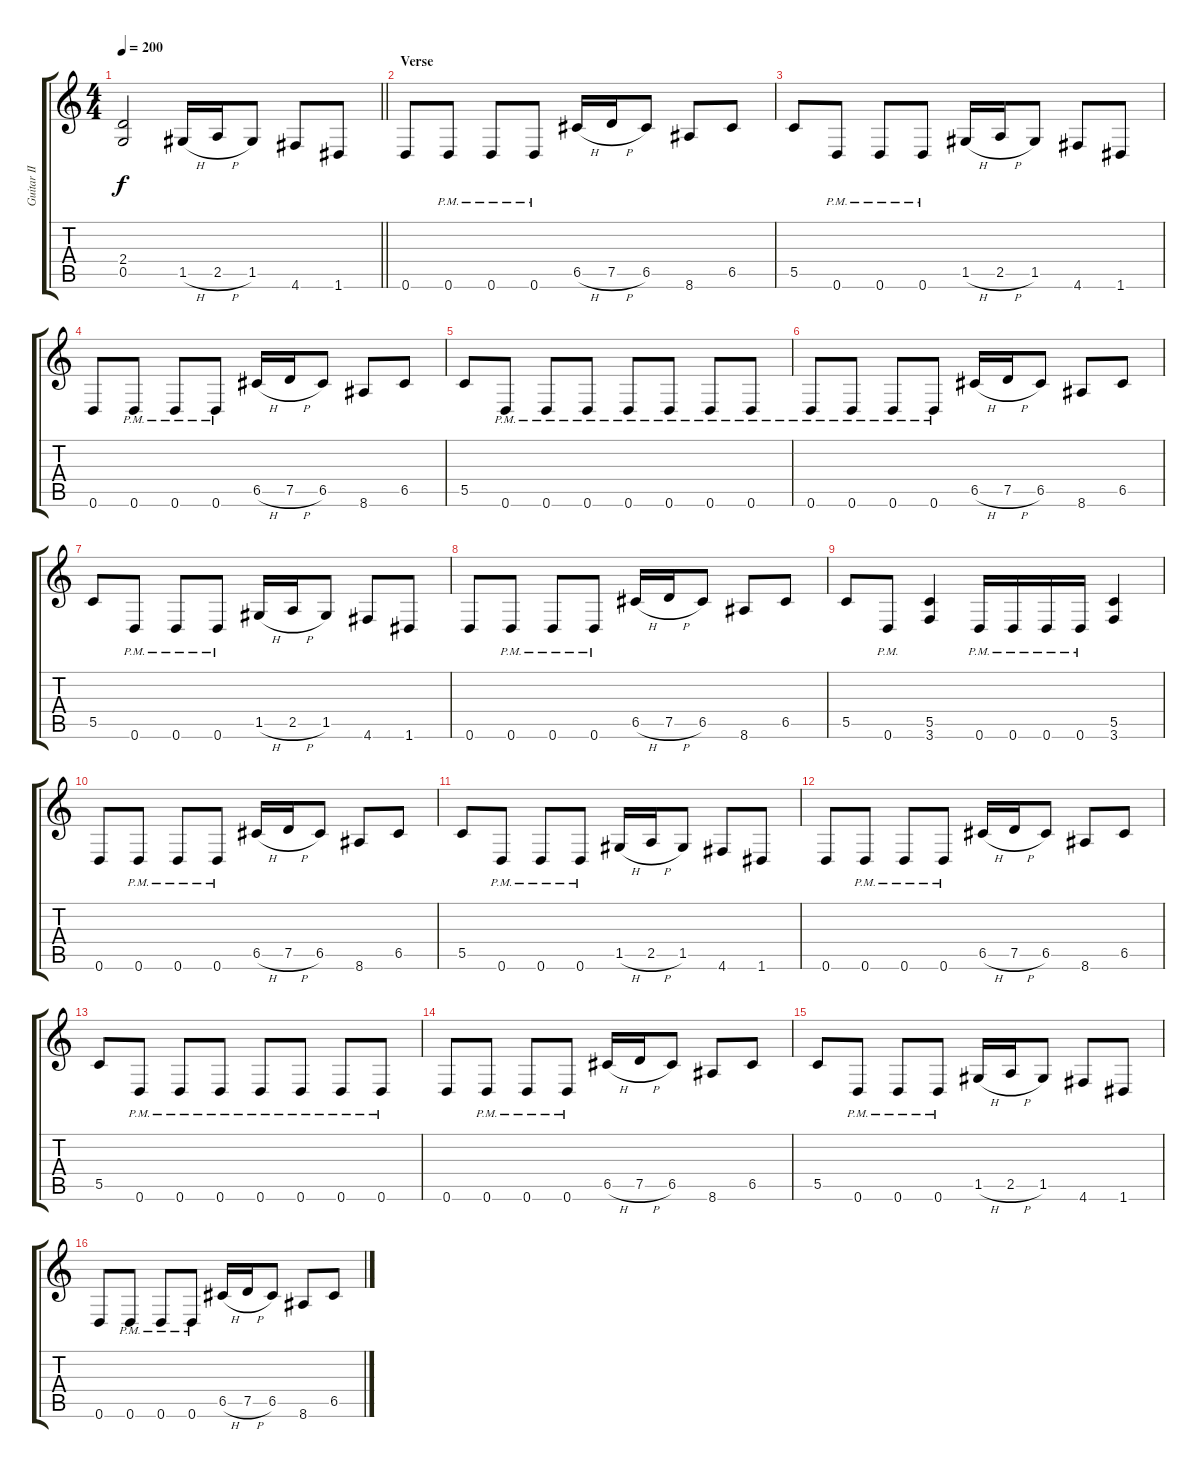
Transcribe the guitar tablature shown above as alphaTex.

\track ("Guitar II" "Guitar II") {instrument distortionguitar}
\staff {score tabs}
\tuning (D4 A3 F3 C3 G2 D2) {hide}
\ts (4 4)
\tempo 200
\clef g2
\barLineRight lightlight
\ks c
(2.4{t} 0.5{t}).2{dy f} 1.5{h}.16 2.5{h}.16 1.5.8 4.6.8 1.6.8 |
\section ("" "Verse")
0.6.8 0.6{pm}.8 0.6{pm}.8 0.6{pm}.8 6.5{h}.16 7.5{h}.16 6.5.8 8.6.8 6.5.8 |
5.5.8 0.6{pm}.8 0.6{pm}.8 0.6{pm}.8 1.5{h}.16 2.5{h}.16 1.5.8 4.6.8 1.6.8 |
0.6.8 0.6{pm}.8 0.6{pm}.8 0.6{pm}.8 6.5{h}.16 7.5{h}.16 6.5.8 8.6.8 6.5.8 |
5.5.8 0.6{pm}.8 0.6{pm}.8 0.6{pm}.8 0.6{pm}.8 0.6{pm}.8 0.6{pm}.8 0.6{pm}.8 |
0.6{pm}.8 0.6{pm}.8 0.6{pm}.8 0.6{pm}.8 6.5{h}.16 7.5{h}.16 6.5.8 8.6.8 6.5.8 |
5.5.8 0.6{pm}.8 0.6{pm}.8 0.6{pm}.8 1.5{h}.16 2.5{h}.16 1.5.8 4.6.8 1.6.8 |
0.6.8 0.6{pm}.8 0.6{pm}.8 0.6{pm}.8 6.5{h}.16 7.5{h}.16 6.5.8 8.6.8 6.5.8 |
5.5.8 0.6{pm}.8 (5.5 3.6).4 0.6{pm}.16 0.6{pm}.16 0.6{pm}.16 0.6{pm}.16 (5.5 3.6).4 |
0.6.8 0.6{pm}.8 0.6{pm}.8 0.6{pm}.8 6.5{h}.16 7.5{h}.16 6.5.8 8.6.8 6.5.8 |
5.5.8 0.6{pm}.8 0.6{pm}.8 0.6{pm}.8 1.5{h}.16 2.5{h}.16 1.5.8 4.6.8 1.6.8 |
0.6.8 0.6{pm}.8 0.6{pm}.8 0.6{pm}.8 6.5{h}.16 7.5{h}.16 6.5.8 8.6.8 6.5.8 |
5.5.8 0.6{pm}.8 0.6{pm}.8 0.6{pm}.8 0.6{pm}.8 0.6{pm}.8 0.6{pm}.8 0.6{pm}.8 |
0.6.8 0.6{pm}.8 0.6{pm}.8 0.6{pm}.8 6.5{h}.16 7.5{h}.16 6.5.8 8.6.8 6.5.8 |
5.5.8 0.6{pm}.8 0.6{pm}.8 0.6{pm}.8 1.5{h}.16 2.5{h}.16 1.5.8 4.6.8 1.6.8 |
0.6.8 0.6{pm}.8 0.6{pm}.8 0.6{pm}.8 6.5{h}.16 7.5{h}.16 6.5.8 8.6.8 6.5.8
